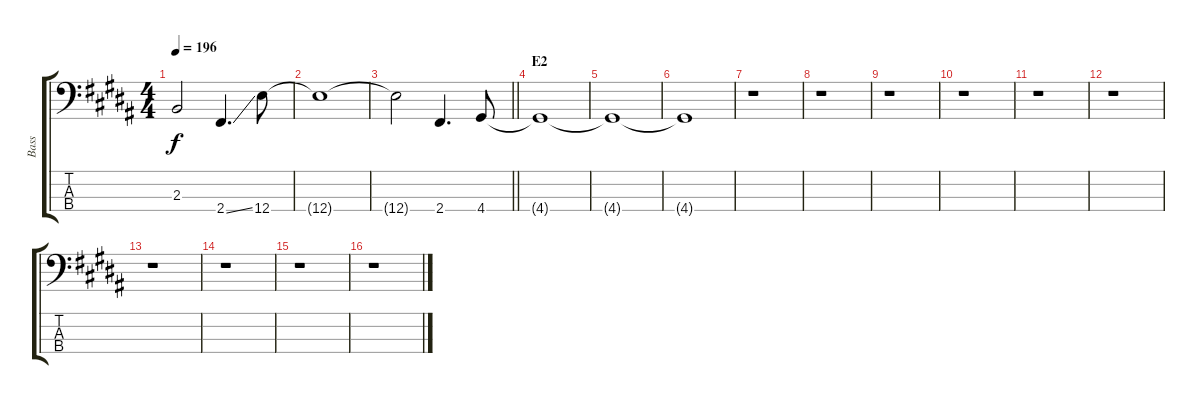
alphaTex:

\track ("Bass" "Bass") {instrument electricbasspick}
\staff {score tabs}
\tuning (G2 D2 A1 E1) {hide}
\ts (4 4)
\tempo 196
\clef f4
\ks b
2.3{t}.2{dy f} 2.4{ss}.4{d} 12.4.8 |
12.4{t}.1 |
\barLineRight lightlight
12.4{t}.2 2.4.4{d} 4.4.8 |
\section ("" "E2")
4.4{t}.1 |
4.4{t}.1 |
4.4{t}.1 |
r.1 |
r.1 |
r.1 |
r.1 |
r.1 |
r.1 |
r.1 |
r.1 |
r.1 |
r.1
